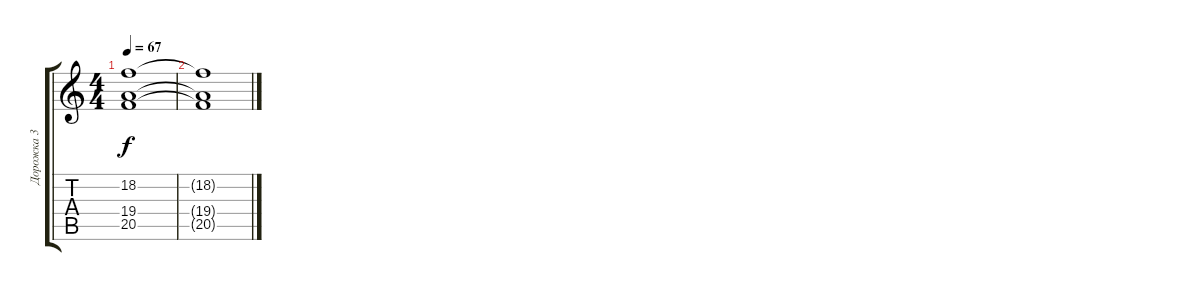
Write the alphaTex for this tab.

\track ("Дорожка 3" "Дорожка 3") {instrument stringensemble2}
\staff {score tabs}
\tuning (E4 B3 G3 D3 A2 E2) {hide}
\ts (4 4)
\tempo 67
\clef g2
\ks c
(18.2 19.4 20.5).1{dy f} |
(18.2{t} 19.4{t} 20.5{t}).1
